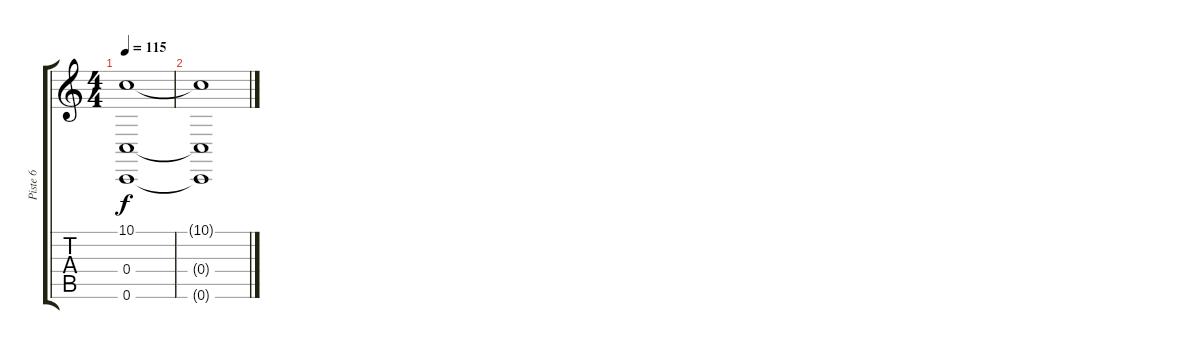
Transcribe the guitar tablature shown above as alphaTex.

\track ("Piste 6" "Piste 6") {instrument pad8sweep}
\staff {score tabs}
\tuning (D4 A3 F3 C3 G2 C2) {hide}
\ts (4 4)
\tempo 115
\clef g2
\ks c
(10.1{t} 0.4{t} 0.6{t}).1{dy f} |
(10.1{t} 0.4{t} 0.6{t}).1
